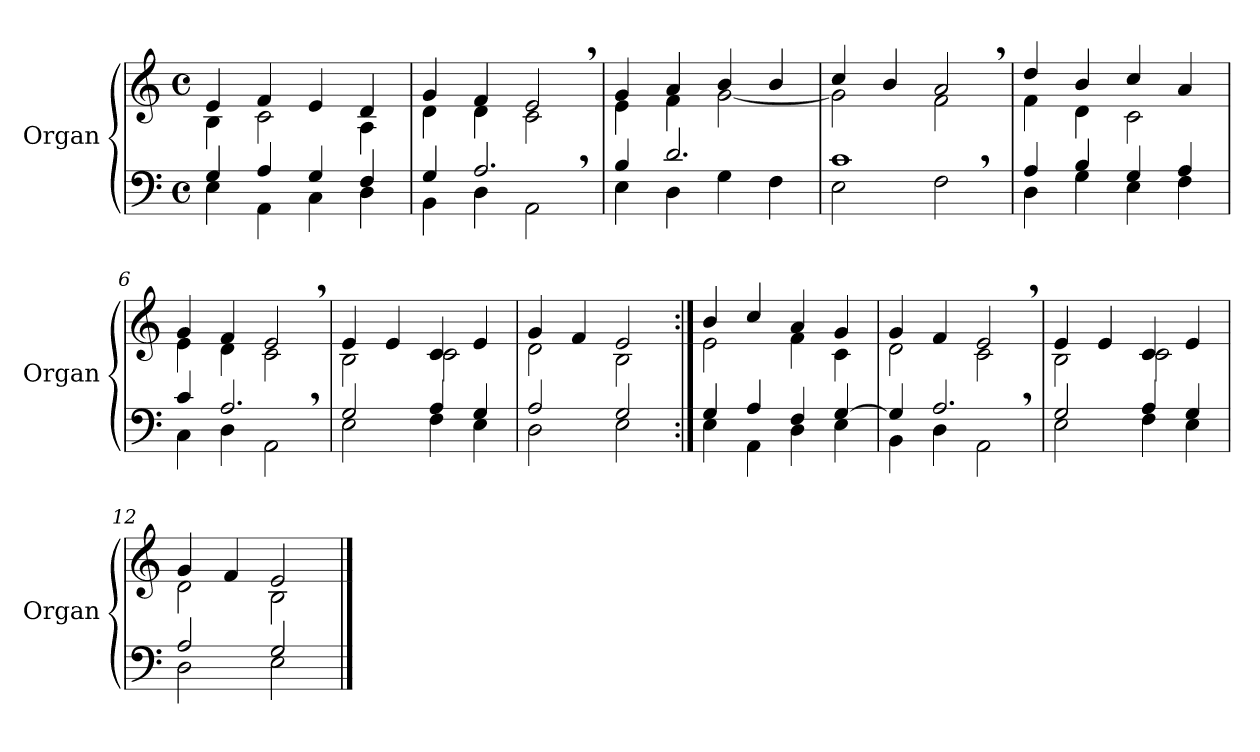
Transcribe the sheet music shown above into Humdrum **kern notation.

**kern	**kern
*part1	*part1
*staff2	*staff1
*I"Organ	*
*I'Organ	*
*clefF4	*clefG2
*M4/4	*M4/4
*met(c)	*met(c)
=1	=1
*^	*^
4G/	4E\	4e/	4B\
4A/	4AA\	4f/	2c\
4G/	4C\	4e/	.
4F/	4D\	4d/	4A\
=2	=2	=2	=2
4G/	4BB\	4g/	4d\
2.A,/	4D\	4f/	4d\
.	2AA\	2e,/	2c\
=3	=3	=3	=3
4B/	4E\	4g/	4e\
2.d/	4D\	4a/	4f\
.	4G\	4b/	[<2g\
.	4F\	4b/	.
=4	=4	=4	=4
1c,	2E\	4cc/	2g\]
.	.	4b/	.
.	2F\	2a,/	2f\
=5	=5	=5	=5
4A/	4D\	4dd/	4f\
4B/	4G\	4b/	4d\
4G/	4E\	4cc/	2c\
4A/	4F\	4a/	.
=6	=6	=6	=6
4c/	4C\	4g/	4e\
2.A,/	4D\	4f/	4d\
.	2AA\	2e,/	2c\
=7	=7	=7	=7
2G/	2E\	4e/	2B\
.	.	4e/	.
4A/	4F\	4c/	2c\
4G/	4E\	4e/	.
=8	=8	=8	=8
2A/	2D\	4g/	2d\
.	.	4f/	.
2G/	2E\	2e/	2B\
=9:|!	=9:|!	=9:|!	=9:|!
4G/	4E\	4b/	2e\
4A/	4AA\	4cc/	.
4F/	4D\	4a/	4f\
[>4G/	4E\	4g/	4c\
=10	=10	=10	=10
4G/]	4BB\	4g/	2d\
2.A,/	4D\	4f/	.
.	2AA\	2e,/	2c\
=11	=11	=11	=11
2G/	2E\	4e/	2B\
.	.	4e/	.
4A/	4F\	4c/	2c\
4G/	4E\	4e/	.
=12	=12	=12	=12
2A/	2D\	4g/	2d\
.	.	4f/	.
2G/	2E\	2e/	2B\
*v	*v	*	*
*	*v	*v
==	==
*-	*-
